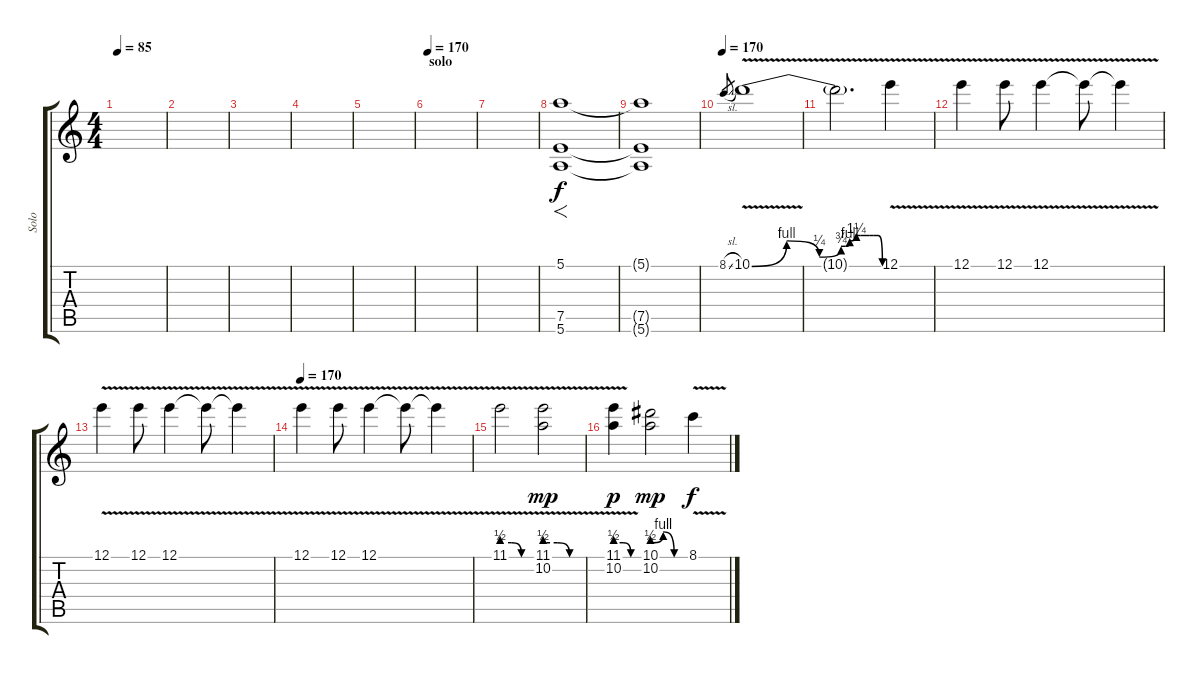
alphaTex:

\track ("Solo" "Solo") {instrument overdrivenguitar}
\staff {score tabs}
\tuning (E4 B3 G3 D3 A2 E2) {hide}
\ts (4 4)
\tempo 85
\clef g2
\ks c
|
|
|
|
|
\section ("" "solo")
\tempo 170
|
|
(5.1 7.5 5.6).1{f} |
(5.1{t} 7.5{t} 5.6{t}).1 |
\tempo 170
8.1{sl}.8{gr} 10.1{be (custom 0 0 16 4 31 1 41 3 43 3 45 4 48 5 50 5 52 5 54 5 56 5 58 5 60 0) v}.1 |
10.1{t}.2{d} 12.1{v}.4 |
12.1{v}.4 12.1{v}.8 12.1{v}.4 12.1{v t}.8 12.1{t}.4 |
12.1{v}.4 12.1{v}.8 12.1{v}.4 12.1{v t}.8 12.1{t}.4 |
\tempo 170
12.1{v}.4 12.1{v}.8 12.1{v}.4 12.1{v t}.8 12.1{t}.4 |
11.1{be (custom 0 2 2 2 20 2 40 0 60 0) v}.2 (11.1{be (custom 0 2 20 2 40 0 60 0) v} 10.2{v}).2{dy mp} |
(11.1{be (custom 0 2 20 2 40 0 60 0) v} 10.2{v}).4{dy p} (10.1{be (custom 0 2 20 4 40 0 60 0)} 10.2).2{dy mp} 8.1{v}.4{dy f}
